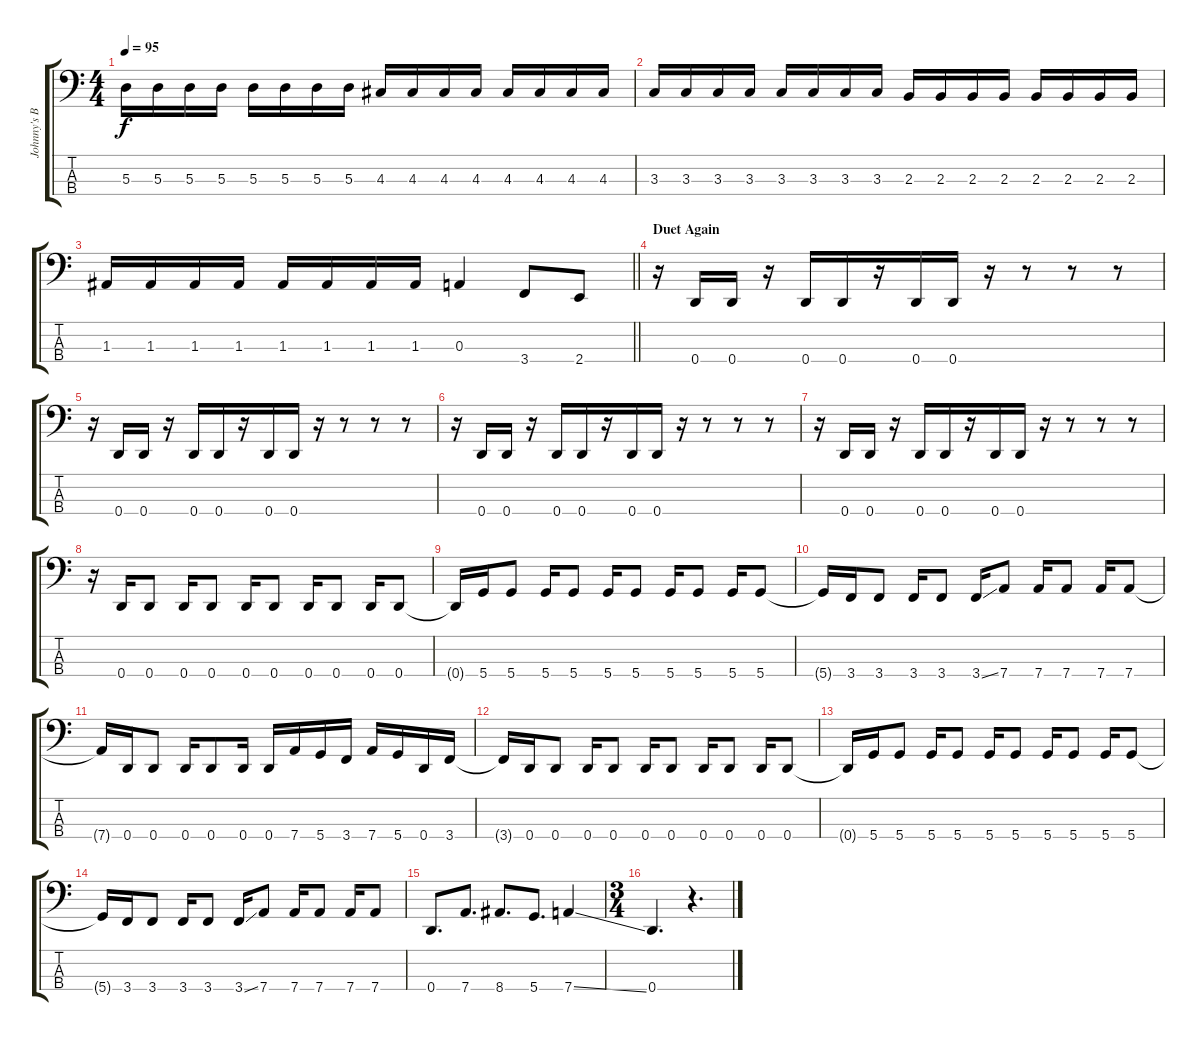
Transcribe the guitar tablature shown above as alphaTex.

\track ("Johnny's Bass" "Johnny's B") {instrument electricbassfinger}
\staff {score tabs}
\tuning (G2 D2 A1 D1) {hide}
\ts (4 4)
\tempo 95
\clef f4
\ks c
5.3.16{dy f} 5.3.16 5.3.16 5.3.16 5.3.16 5.3.16 5.3.16 5.3.16 4.3.16 4.3.16 4.3.16 4.3.16 4.3.16 4.3.16 4.3.16 4.3.16 |
3.3.16 3.3.16 3.3.16 3.3.16 3.3.16 3.3.16 3.3.16 3.3.16 2.3.16 2.3.16 2.3.16 2.3.16 2.3.16 2.3.16 2.3.16 2.3.16 |
\barLineRight lightlight
1.3.16 1.3.16 1.3.16 1.3.16 1.3.16 1.3.16 1.3.16 1.3.16 0.3.4 3.4.8 2.4.8 |
\section ("" "Duet Again")
r.16 0.4.16 0.4.16 r.16 0.4.16 0.4.16 r.16 0.4.16{beam merge} 0.4.16 r.16 r.8 r.8 r.8 |
r.16 0.4.16 0.4.16 r.16 0.4.16 0.4.16 r.16 0.4.16{beam merge} 0.4.16 r.16 r.8 r.8 r.8 |
r.16 0.4.16 0.4.16 r.16 0.4.16 0.4.16 r.16 0.4.16{beam merge} 0.4.16 r.16 r.8 r.8 r.8 |
r.16 0.4.16 0.4.16 r.16 0.4.16 0.4.16 r.16 0.4.16{beam merge} 0.4.16 r.16 r.8 r.8 r.8 |
r.16 0.4.16 0.4.8 0.4.16 0.4.8{beam split} 0.4.16{beam merge} 0.4.8{beam split} 0.4.16 0.4.8 0.4.16 0.4.8 |
0.4{t}.16 5.4.16 5.4.8 5.4.16 5.4.8{beam split} 5.4.16{beam merge} 5.4.8{beam split} 5.4.16 5.4.8 5.4.16 5.4.8 |
5.4{t}.16 3.4.16 3.4.8 3.4.16 3.4.8{beam split} 3.4{ss}.16{beam merge} 7.4.8{beam split} 7.4.16 7.4.8 7.4.16 7.4.8 |
7.4{t}.16 0.4.16 0.4.8 0.4.16 0.4.8 0.4.16 0.4.16 7.4.16 5.4.16 3.4.16 7.4.16 5.4.16 0.4.16 3.4.16 |
3.4{t}.16 0.4.16 0.4.8 0.4.16 0.4.8{beam split} 0.4.16{beam merge} 0.4.8{beam split} 0.4.16 0.4.8 0.4.16 0.4.8 |
0.4{t}.16 5.4.16 5.4.8 5.4.16 5.4.8{beam split} 5.4.16{beam merge} 5.4.8{beam split} 5.4.16 5.4.8 5.4.16 5.4.8 |
5.4{t}.16 3.4.16 3.4.8 3.4.16 3.4.8{beam split} 3.4{ss}.16{beam merge} 7.4.8{beam split} 7.4.16 7.4.8 7.4.16 7.4.8 |
0.4.8{d} 7.4.8{d} 8.4.8{d beam merge} 5.4.8{d} 7.4{ss}.4 |
\ts (3 4)
0.4.4{d} r.4{d}
